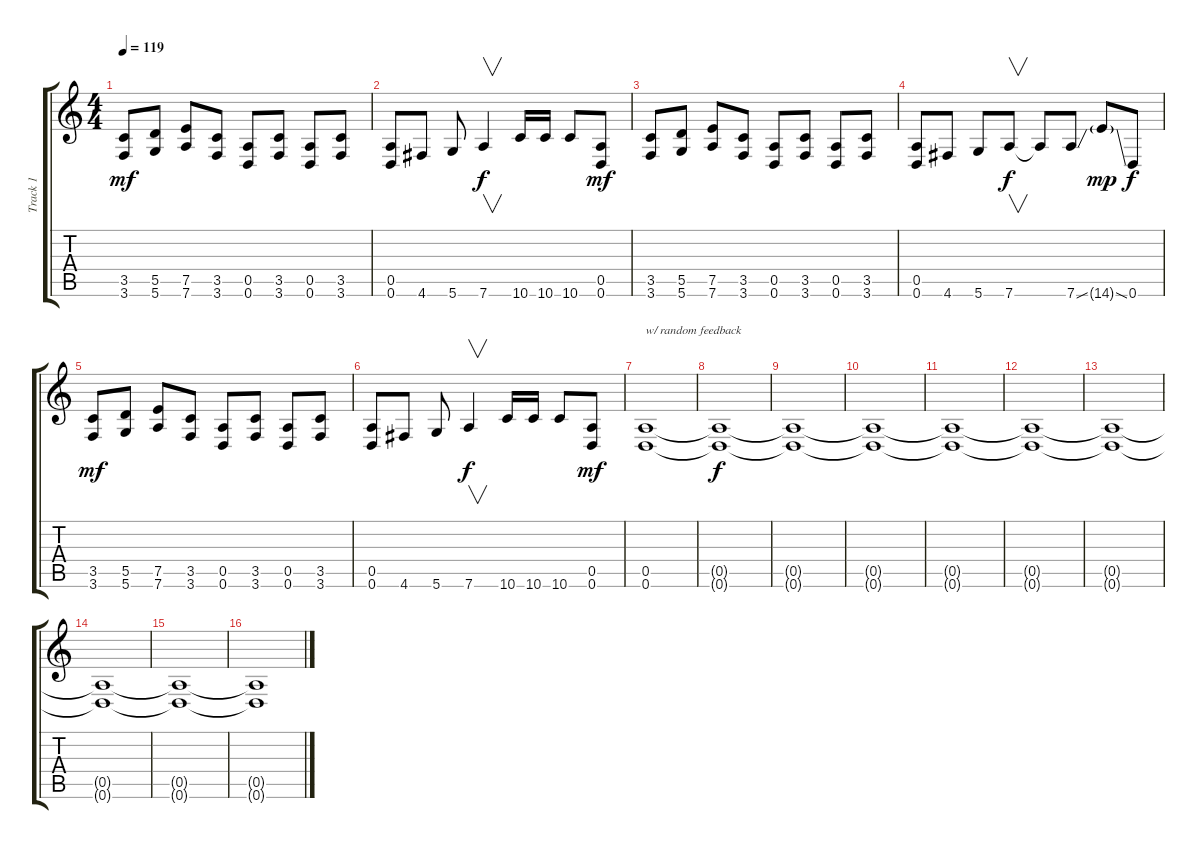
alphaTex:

\track ("Track 1" "Track 1") {instrument distortionguitar}
\staff {score tabs}
\tuning (E4 B3 G3 D3 A2 D2) {hide}
\ts (4 4)
\tempo 119
\clef g2
\ks c
(3.5 3.6).8{dy mf} (5.5 5.6).8 (7.5 7.6).8 (3.5 3.6).8 (0.5 0.6).8 (3.5 3.6).8 (0.5 0.6).8 (3.5 3.6).8 |
(0.5 0.6).8 4.6.8 5.6.8 7.6.4{v dy f} 10.6.16 10.6.16 10.6.8 (0.5 0.6).8{dy mf} |
(3.5 3.6).8 (5.5 5.6).8 (7.5 7.6).8 (3.5 3.6).8 (0.5 0.6).8 (3.5 3.6).8 (0.5 0.6).8 (3.5 3.6).8 |
(0.5 0.6).8 4.6.8 5.6.8 7.6.8{v dy f} 7.6{t}.8 7.6{ss}.8 14.6{ss g}.8{dy mp} 0.6.8{dy f} |
(3.5 3.6).8{dy mf} (5.5 5.6).8 (7.5 7.6).8 (3.5 3.6).8 (0.5 0.6).8 (3.5 3.6).8 (0.5 0.6).8 (3.5 3.6).8 |
(0.5 0.6).8 4.6.8 5.6.8 7.6.4{v dy f} 10.6.16 10.6.16 10.6.8 (0.5 0.6).8{dy mf} |
(0.5 0.6).1{txt "w/ random feedback"} |
(0.5{t} 0.6{t}).1{dy f} |
(0.5{t} 0.6{t}).1 |
(0.5{t} 0.6{t}).1 |
(0.5{t} 0.6{t}).1 |
(0.5{t} 0.6{t}).1 |
(0.5{t} 0.6{t}).1 |
(0.5{t} 0.6{t}).1 |
(0.5{t} 0.6{t}).1 |
(0.5{t} 0.6{t}).1
